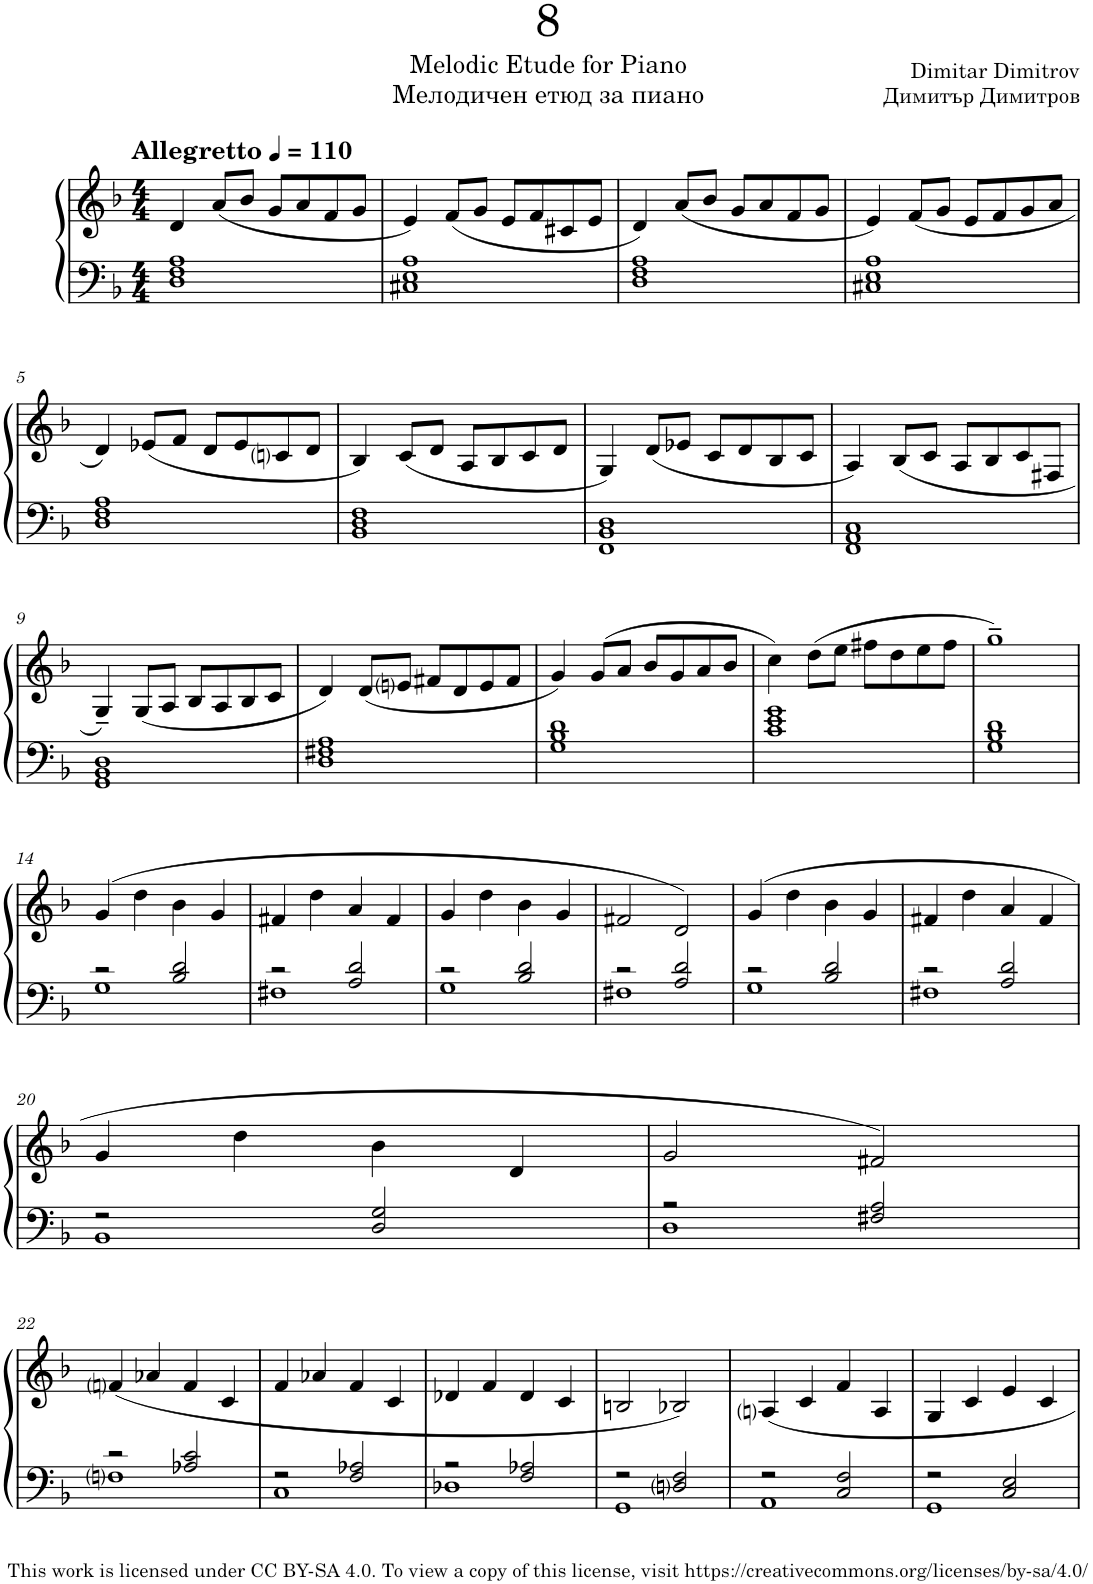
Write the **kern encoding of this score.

**kern	**kern
*part1	*part1
*staff2	*staff1
*I"Piano	*
*I'Pno.	*
*clefF4	*clefG2
*k[b-]	*k[b-]
*M4/4	*M4/4
*MM110	*MM110
=1	=1
!	!LO:TX:a:B:t=Allegretto
1D 1F 1A	4d/
.	(8a/L
.	8b-/J
.	8g/L
.	8a/
.	8f/
.	8g/J
=2	=2
1C#X 1E 1A	4e/)
.	(8f/L
.	8g/J
.	8e/L
.	8f/
.	8c#X/
.	8e/J
=3	=3
1D 1F 1A	4d/)
.	(8a/L
.	8b-/J
.	8g/L
.	8a/
.	8f/
.	8g/J
=4	=4
1C#X 1E 1A	4e/)
.	(8f/L
.	8g/J
.	8e/L
.	8f/
.	8g/
.	8a/J
!!LO:LB:g=z
=5	=5
1D 1F 1A	4d/)
.	(8e-X/L
.	8f/J
.	8d/L
.	8e-/
.	8cni/
.	8d/J
=6	=6
1BB- 1D 1F	4B-/)
.	(8c/L
.	8d/J
.	8A/L
.	8B-/
.	8c/
.	8d/J
=7	=7
1FF 1BB- 1D	4G/)
.	(8d/L
.	8e-X/J
.	8c/L
.	8d/
.	8B-/
.	8c/J
=8	=8
1FF 1AA 1C	4A/)
.	(8B-/L
.	8c/J
.	8A/L
.	8B-/
.	8c/
.	8F#X/J
!!LO:LB:g=z
=9	=9
1GG 1BB- 1D	4G~/)
.	(8G/L
.	8A/J
.	8B-/L
.	8A/
.	8B-/
.	8c/J
=10	=10
1D 1F#X 1A	4d/)
.	(8d/L
.	8eni/J
.	8f#X/L
.	8d/
.	8e/
.	8f#/J
=11	=11
1G 1B- 1d	4g/)
.	(8g/L
.	8a/J
.	8b-/L
.	8g/
.	8a/
.	8b-/J
=12	=12
1c 1e 1g	4cc\)
.	(8dd\L
.	8ee\J
.	8ff#X\L
.	8dd\
.	8ee\
.	8ff#\J
=13	=13
1G 1B- 1d	1gg~)
!!LO:LB:g=z
=14	=14
*^	*
2r	1G	(4g/
.	.	4dd\
2B-/ 2d/	.	4b-\
.	.	4g/
=15	=15	=15
2r	1F#X	4f#X/
.	.	4dd\
2A/ 2d/	.	4a/
.	.	4f#/
=16	=16	=16
2r	1G	4g/
.	.	4dd\
2B-/ 2d/	.	4b-\
.	.	4g/
=17	=17	=17
2r	1F#X	2f#X/
2A/ 2d/	.	2d/)
=18	=18	=18
2r	1G	(4g/
.	.	4dd\
2B-/ 2d/	.	4b-\
.	.	4g/
=19	=19	=19
2r	1F#X	4f#X/
.	.	4dd\
2A/ 2d/	.	4a/
.	.	4f#/
!!LO:LB:g=z
=20	=20	=20
2r	1BB-	4g/
.	.	4dd\
2D/ 2G/	.	4b-\
.	.	4d/
=21	=21	=21
2r	1D	2g/
2F#X/ 2A/	.	2f#X/)
!!LO:LB:g=z
=22	=22	=22
2r	1Fni	(4fni/
.	.	4a-X/
2A-X/ 2c/	.	4f/
.	.	4c/
=23	=23	=23
2r	1C	4f/
.	.	4a-X/
2F/ 2A-X/	.	4f/
.	.	4c/
=24	=24	=24
2r	1D-X	4d-X/
.	.	4f/
2F/ 2A-X/	.	4d-/
.	.	4c/
=25	=25	=25
2r	1GG	2Bn/
2Dni/ 2F/	.	2B-X/)
=26	=26	=26
2r	1AA	4Ani/
.	.	4c/
2C/ 2F/	.	4f/
.	.	4A/
=27	=27	=27
2r	1GG	4G/
.	.	4c/
2C/ 2E/	.	4e/
.	.	4c/
*v	*v	*
=	=
*-	*-
